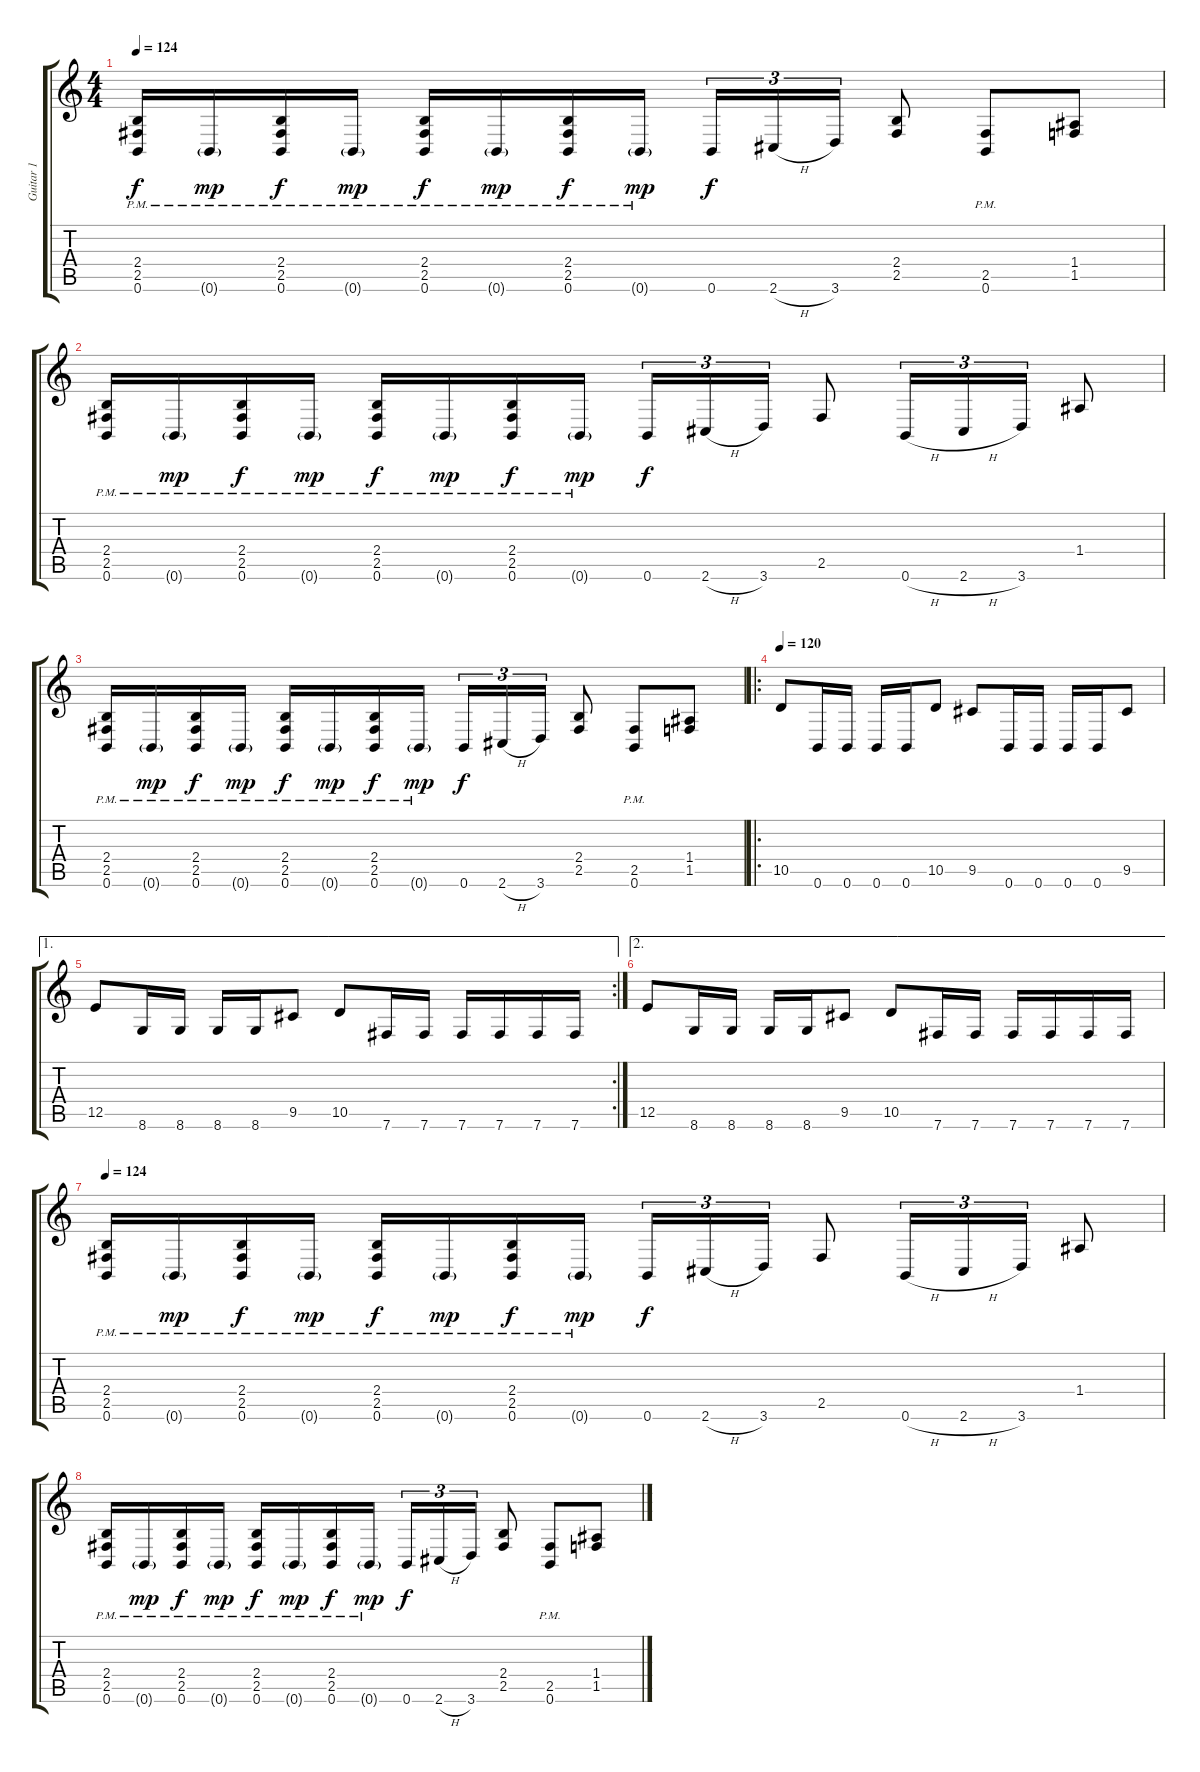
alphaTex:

\track ("Guitar 1" "Guitar 1") {instrument distortionguitar}
\staff {score tabs}
\tuning (B3 Gb3 D3 A2 E2 B1) {hide}
\ts (4 4)
\tempo 124
\clef g2
\ks c
(2.4{pm} 2.5{pm} 0.6{pm}).16{dy f} 0.6{g pm}.16{dy mp} (2.4{pm} 2.5{pm} 0.6{pm}).16{dy f} 0.6{g pm}.16{dy mp} (2.4{pm} 2.5{pm} 0.6{pm}).16{dy f} 0.6{g pm}.16{dy mp} (2.4{pm} 2.5{pm} 0.6{pm}).16{dy f} 0.6{g pm}.16{dy mp} 0.6.16{tu (3 2) dy f} 2.6{h}.16{tu (3 2)} 3.6.16{tu (3 2)} (2.4 2.5).8 (2.5{pm} 0.6{pm}).8 (1.4 1.5).8 |
(2.4{pm} 2.5{pm} 0.6{pm}).16 0.6{g pm}.16{dy mp} (2.4{pm} 2.5{pm} 0.6{pm}).16{dy f} 0.6{g pm}.16{dy mp} (2.4{pm} 2.5{pm} 0.6{pm}).16{dy f} 0.6{g pm}.16{dy mp} (2.4{pm} 2.5{pm} 0.6{pm}).16{dy f} 0.6{g pm}.16{dy mp} 0.6.16{tu (3 2) dy f} 2.6{h}.16{tu (3 2)} 3.6.16{tu (3 2)} 2.5.8 0.6{h}.16{tu (3 2)} 2.6{h}.16{tu (3 2)} 3.6.16{tu (3 2)} 1.4.8 |
(2.4{pm} 2.5{pm} 0.6{pm}).16 0.6{g pm}.16{dy mp} (2.4{pm} 2.5{pm} 0.6{pm}).16{dy f} 0.6{g pm}.16{dy mp} (2.4{pm} 2.5{pm} 0.6{pm}).16{dy f} 0.6{g pm}.16{dy mp} (2.4{pm} 2.5{pm} 0.6{pm}).16{dy f} 0.6{g pm}.16{dy mp} 0.6.16{tu (3 2) dy f} 2.6{h}.16{tu (3 2)} 3.6.16{tu (3 2)} (2.4 2.5).8 (2.5{pm} 0.6{pm}).8 (1.4 1.5).8 |
\ro
\tempo 120
10.5.8 0.6.16 0.6.16 0.6.16 0.6.16 10.5.8 9.5.8 0.6.16 0.6.16 0.6.16 0.6.16 9.5.8 |
\ae 1
\rc 2
12.5.8 8.6.16 8.6.16 8.6.16 8.6.16 9.5.8 10.5.8 7.6.16 7.6.16 7.6.16 7.6.16 7.6.16 7.6.16 |
\ae 2
12.5.8 8.6.16 8.6.16 8.6.16 8.6.16 9.5.8 10.5.8 7.6.16 7.6.16 7.6.16 7.6.16 7.6.16 7.6.16 |
\tempo 124
(2.4{pm} 2.5{pm} 0.6{pm}).16 0.6{g pm}.16{dy mp} (2.4{pm} 2.5{pm} 0.6{pm}).16{dy f} 0.6{g pm}.16{dy mp} (2.4{pm} 2.5{pm} 0.6{pm}).16{dy f} 0.6{g pm}.16{dy mp} (2.4{pm} 2.5{pm} 0.6{pm}).16{dy f} 0.6{g pm}.16{dy mp} 0.6.16{tu (3 2) dy f} 2.6{h}.16{tu (3 2)} 3.6.16{tu (3 2)} 2.5.8 0.6{h}.16{tu (3 2)} 2.6{h}.16{tu (3 2)} 3.6.16{tu (3 2)} 1.4.8 |
(2.4{pm} 2.5{pm} 0.6{pm}).16 0.6{g pm}.16{dy mp} (2.4{pm} 2.5{pm} 0.6{pm}).16{dy f} 0.6{g pm}.16{dy mp} (2.4{pm} 2.5{pm} 0.6{pm}).16{dy f} 0.6{g pm}.16{dy mp} (2.4{pm} 2.5{pm} 0.6{pm}).16{dy f} 0.6{g pm}.16{dy mp} 0.6.16{tu (3 2) dy f} 2.6{h}.16{tu (3 2)} 3.6.16{tu (3 2)} (2.4 2.5).8 (2.5{pm} 0.6{pm}).8 (1.4 1.5).8
